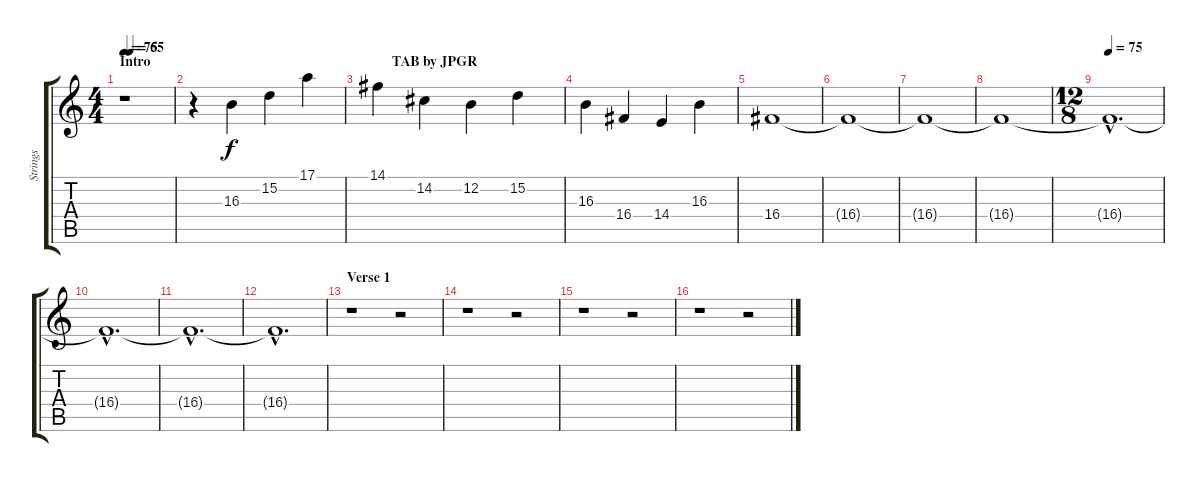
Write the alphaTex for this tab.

\track ("Strings" "Strings") {instrument tremolostrings}
\staff {score tabs}
\tuning (E4 B3 G3 D3 A2 E2) {hide}
\ts (4 4)
\section ("" "Intro                                                                     TAB by JPGR")
\tempo 75
\tempo (65 0.125)
\tempo 75
\clef g2
\ks c
r.1{dy f instrument tremolostrings} |
r.4 16.3.4 15.2.4 17.1.4 |
14.1.4 14.2.4 12.2.4 15.2.4 |
16.3.4 16.4.4 14.4.4 16.3.4 |
16.4.1 |
16.4{t}.1{volume 12} |
16.4{t}.1{volume 10} |
16.4{t}.1{volume 8} |
\ts (12 8)
\tempo 75
16.4{hac t}.1{d} |
16.4{hac t}.1{d} |
16.4{hac t}.1{d} |
16.4{hac t}.1{d} |
\section ("" "Verse 1")
r.1 r.2 |
r.1 r.2 |
r.1 r.2 |
r.1 r.2
